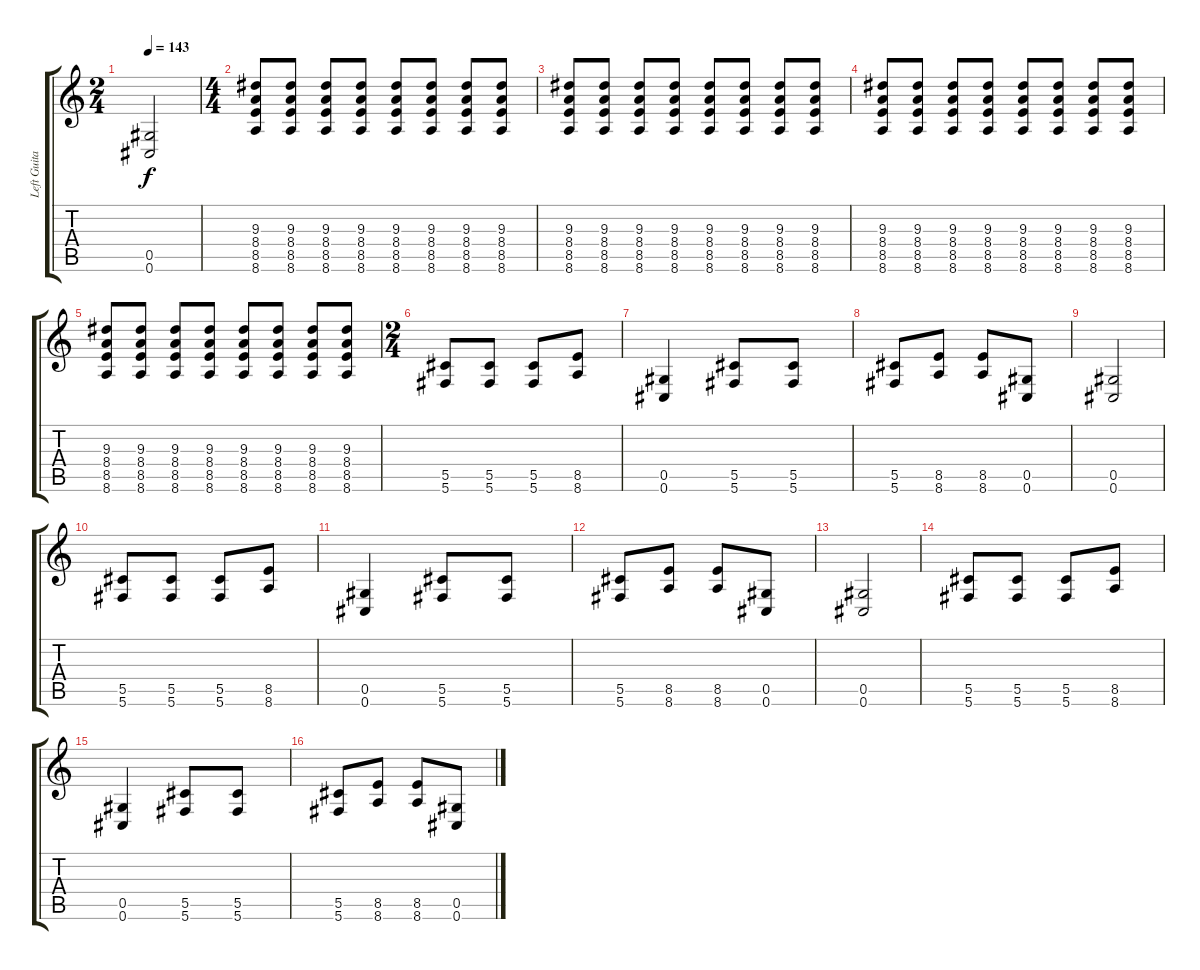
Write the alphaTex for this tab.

\track ("Left Guitar" "Left Guita") {instrument overdrivenguitar}
\staff {score tabs}
\tuning (Eb4 Bb3 Gb3 Db3 Ab2 Db2) {hide}
\ts (2 4)
\tempo 143
\clef g2
\ks c
(0.5 0.6).2{dy f} |
\ts (4 4)
(9.3 8.4 8.5 8.6).8 (9.3 8.4 8.5 8.6).8 (9.3 8.4 8.5 8.6).8 (9.3 8.4 8.5 8.6).8 (9.3 8.4 8.5 8.6).8 (9.3 8.4 8.5 8.6).8 (9.3 8.4 8.5 8.6).8 (9.3 8.4 8.5 8.6).8 |
(9.3 8.4 8.5 8.6).8 (9.3 8.4 8.5 8.6).8 (9.3 8.4 8.5 8.6).8 (9.3 8.4 8.5 8.6).8 (9.3 8.4 8.5 8.6).8 (9.3 8.4 8.5 8.6).8 (9.3 8.4 8.5 8.6).8 (9.3 8.4 8.5 8.6).8 |
(9.3 8.4 8.5 8.6).8 (9.3 8.4 8.5 8.6).8 (9.3 8.4 8.5 8.6).8 (9.3 8.4 8.5 8.6).8 (9.3 8.4 8.5 8.6).8 (9.3 8.4 8.5 8.6).8 (9.3 8.4 8.5 8.6).8 (9.3 8.4 8.5 8.6).8 |
(9.3 8.4 8.5 8.6).8 (9.3 8.4 8.5 8.6).8 (9.3 8.4 8.5 8.6).8 (9.3 8.4 8.5 8.6).8 (9.3 8.4 8.5 8.6).8 (9.3 8.4 8.5 8.6).8 (9.3 8.4 8.5 8.6).8 (9.3 8.4 8.5 8.6).8 |
\ts (2 4)
(5.5 5.6).8 (5.5 5.6).8 (5.5 5.6).8 (8.5 8.6).8 |
(0.5 0.6).4 (5.5 5.6).8 (5.5 5.6).8 |
(5.5 5.6).8 (8.5 8.6).8 (8.5 8.6).8 (0.5 0.6).8 |
(0.5 0.6).2 |
(5.5 5.6).8 (5.5 5.6).8 (5.5 5.6).8 (8.5 8.6).8 |
(0.5 0.6).4 (5.5 5.6).8 (5.5 5.6).8 |
(5.5 5.6).8 (8.5 8.6).8 (8.5 8.6).8 (0.5 0.6).8 |
(0.5 0.6).2 |
(5.5 5.6).8 (5.5 5.6).8 (5.5 5.6).8 (8.5 8.6).8 |
(0.5 0.6).4 (5.5 5.6).8 (5.5 5.6).8 |
(5.5 5.6).8 (8.5 8.6).8 (8.5 8.6).8 (0.5 0.6).8
